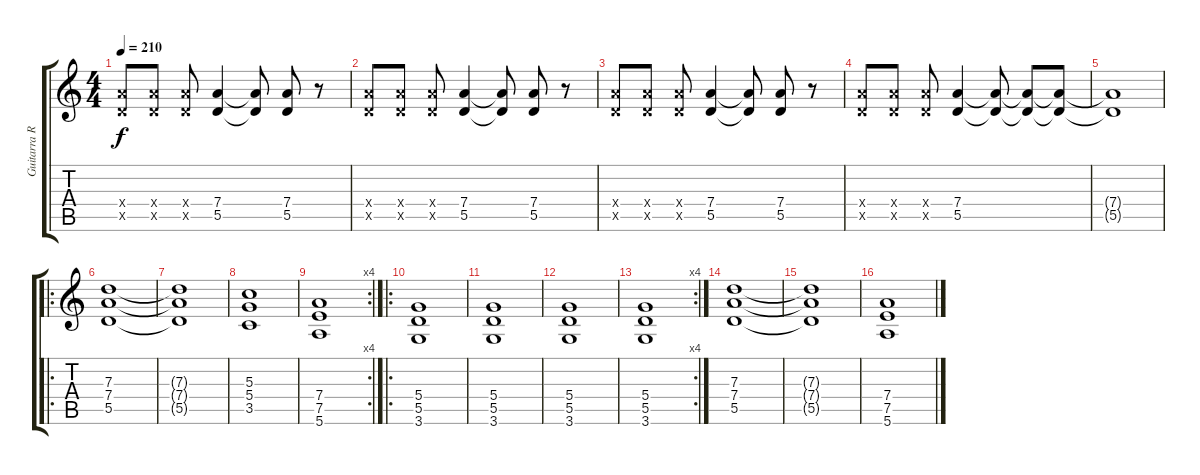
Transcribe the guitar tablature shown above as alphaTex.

\track ("Guitarra Ritmica (Ciro)" "Guitarra R") {instrument overdrivenguitar}
\staff {score tabs}
\tuning (E4 B3 G3 D3 A2 E2) {hide}
\ts (4 4)
\tempo 210
\clef g2
\ks c
(7.4{x} 5.5{x}).8{dy f} (7.4{x} 5.5{x}).8 (7.4{x} 5.5{x}).8 (7.4 5.5).4 (7.4{t} 5.5{t}).8 (7.4 5.5).8 r.8 |
(7.4{x} 5.5{x}).8 (7.4{x} 5.5{x}).8 (7.4{x} 5.5{x}).8 (7.4 5.5).4 (7.4{t} 5.5{t}).8 (7.4 5.5).8 r.8 |
(7.4{x} 5.5{x}).8 (7.4{x} 5.5{x}).8 (7.4{x} 5.5{x}).8 (7.4 5.5).4 (7.4{t} 5.5{t}).8 (7.4 5.5).8 r.8 |
(7.4{x} 5.5{x}).8 (7.4{x} 5.5{x}).8 (7.4{x} 5.5{x}).8 (7.4 5.5).4 (7.4{t} 5.5{t}).8 (7.4{t} 5.5{t}).8 (7.4{t} 5.5{t}).8 |
(7.4{t} 5.5{t}).1 |
\ro
(7.3 7.4 5.5).1 |
(7.3{t} 7.4{t} 5.5{t}).1 |
(5.3 5.4 3.5).1 |
\rc 4
(7.4 7.5 5.6).1 |
\ro
(5.4 5.5 3.6).1 |
(5.4 5.5 3.6).1 |
(5.4 5.5 3.6).1 |
\rc 4
(5.4 5.5 3.6).1 |
(7.3 7.4 5.5).1 |
(7.3{t} 7.4{t} 5.5{t}).1 |
(7.4 7.5 5.6).1
